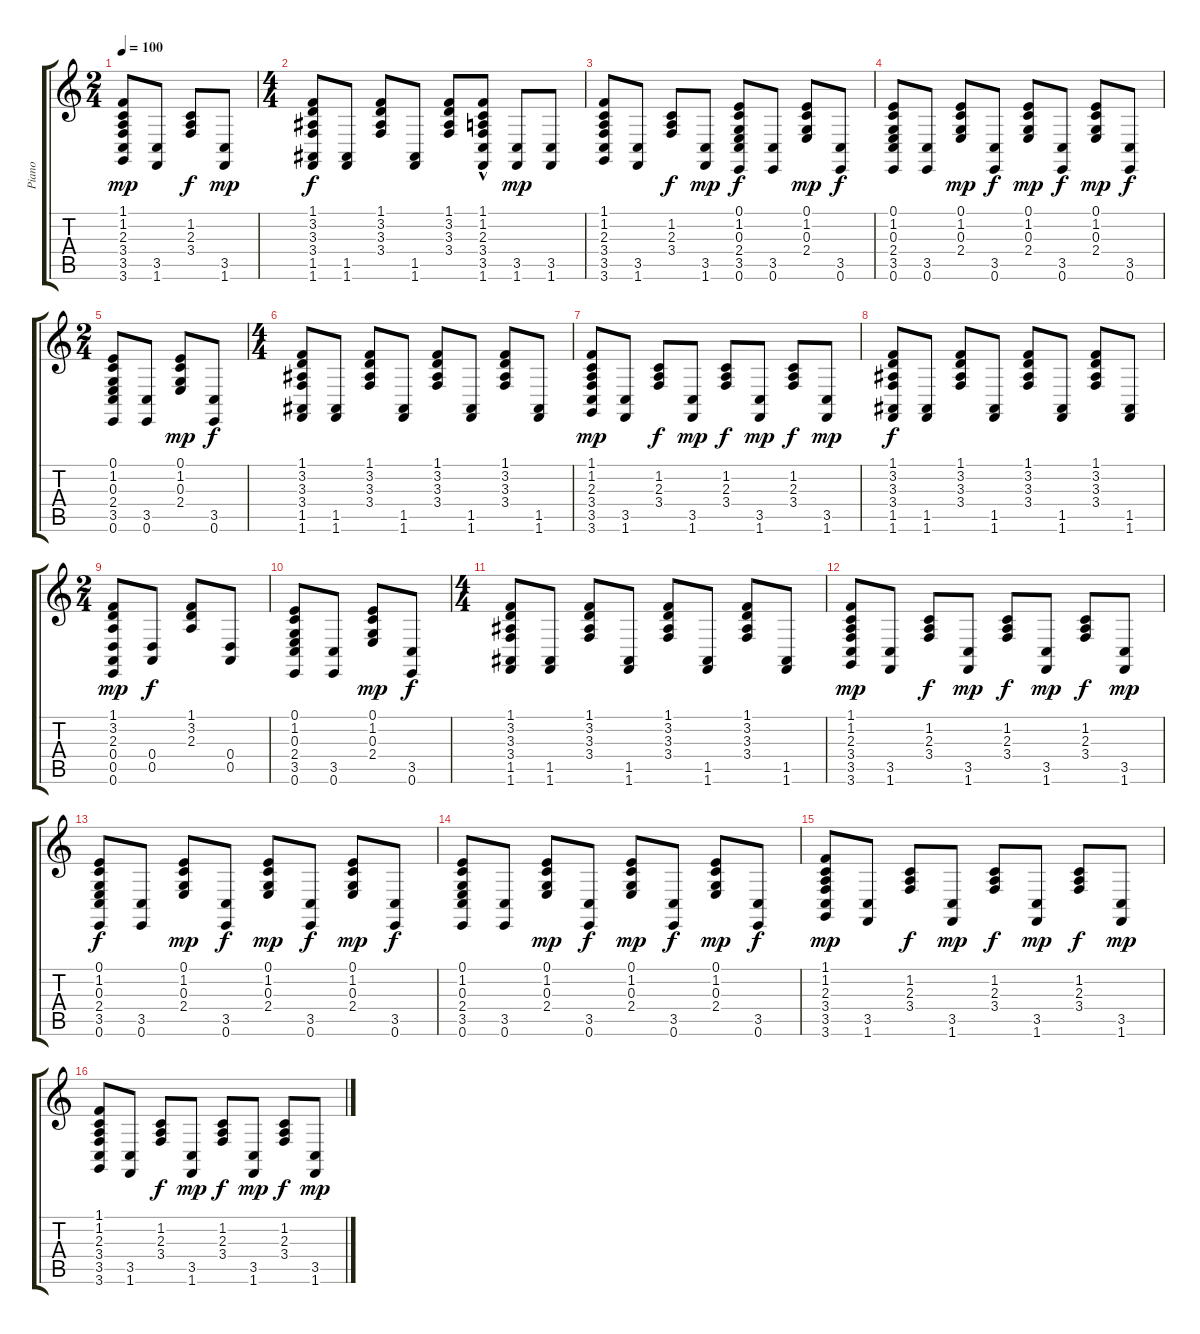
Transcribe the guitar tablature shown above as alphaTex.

\track ("Piano" "Piano") {instrument acousticgrandpiano}
\staff {score tabs}
\tuning (E4 B3 G3 D3 A2 E2) {hide}
\ts (2 4)
\tempo 100
\clef g2
\ks c
(1.1 1.2 2.3 3.4 3.5 3.6).8{dy mp} (3.5 1.6).8 (1.2 2.3 3.4).8{dy f} (3.5 1.6).8{dy mp} |
\ts (4 4)
(1.1 3.2 3.3 3.4 1.5 1.6).8{dy f} (1.5 1.6).8 (1.1 3.2 3.3 3.4).8 (1.5 1.6).8 (1.1 3.2 3.3 3.4).8 (1.1{hac} 1.2{hac} 2.3{hac} 3.4{hac} 3.5 1.6).8 (3.5 1.6).8{dy mp} (3.5 1.6).8 |
(1.1 1.2 2.3 3.4 3.5 3.6).8 (3.5 1.6).8 (1.2 2.3 3.4).8{dy f} (3.5 1.6).8{dy mp} (0.1 1.2 0.3 2.4 3.5 0.6).8{dy f} (3.5 0.6).8 (0.1 1.2 0.3 2.4).8{dy mp} (3.5 0.6).8{dy f} |
(0.1 1.2 0.3 2.4 3.5 0.6).8 (3.5 0.6).8 (0.1 1.2 0.3 2.4).8{dy mp} (3.5 0.6).8{dy f} (0.1 1.2 0.3 2.4).8{dy mp} (3.5 0.6).8{dy f} (0.1 1.2 0.3 2.4).8{dy mp} (3.5 0.6).8{dy f} |
\ts (2 4)
(0.1 1.2 0.3 2.4 3.5 0.6).8 (3.5 0.6).8 (0.1 1.2 0.3 2.4).8{dy mp} (3.5 0.6).8{dy f} |
\ts (4 4)
(1.1 3.2 3.3 3.4 1.5 1.6).8 (1.5 1.6).8 (1.1 3.2 3.3 3.4).8 (1.5 1.6).8 (1.1 3.2 3.3 3.4).8 (1.5 1.6).8 (1.1 3.2 3.3 3.4).8 (1.5 1.6).8 |
(1.1 1.2 2.3 3.4 3.5 3.6).8{dy mp} (3.5 1.6).8 (1.2 2.3 3.4).8{dy f} (3.5 1.6).8{dy mp} (1.2 2.3 3.4).8{dy f} (3.5 1.6).8{dy mp} (1.2 2.3 3.4).8{dy f} (3.5 1.6).8{dy mp} |
(1.1 3.2 3.3 3.4 1.5 1.6).8{dy f} (1.5 1.6).8 (1.1 3.2 3.3 3.4).8 (1.5 1.6).8 (1.1 3.2 3.3 3.4).8 (1.5 1.6).8 (1.1 3.2 3.3 3.4).8 (1.5 1.6).8 |
\ts (2 4)
(1.1 3.2 2.3 0.4 0.5 0.6).8{dy mp} (0.4 0.5).8{dy f} (1.1 3.2 2.3).8 (0.4 0.5).8 |
(0.1 1.2 0.3 2.4 3.5 0.6).8 (3.5 0.6).8 (0.1 1.2 0.3 2.4).8{dy mp} (3.5 0.6).8{dy f} |
\ts (4 4)
(1.1 3.2 3.3 3.4 1.5 1.6).8 (1.5 1.6).8 (1.1 3.2 3.3 3.4).8 (1.5 1.6).8 (1.1 3.2 3.3 3.4).8 (1.5 1.6).8 (1.1 3.2 3.3 3.4).8 (1.5 1.6).8 |
(1.1 1.2 2.3 3.4 3.5 3.6).8{dy mp} (3.5 1.6).8 (1.2 2.3 3.4).8{dy f} (3.5 1.6).8{dy mp} (1.2 2.3 3.4).8{dy f} (3.5 1.6).8{dy mp} (1.2 2.3 3.4).8{dy f} (3.5 1.6).8{dy mp} |
(0.1 1.2 0.3 2.4 3.5 0.6).8{dy f} (3.5 0.6).8 (0.1 1.2 0.3 2.4).8{dy mp} (3.5 0.6).8{dy f} (0.1 1.2 0.3 2.4).8{dy mp} (3.5 0.6).8{dy f} (0.1 1.2 0.3 2.4).8{dy mp} (3.5 0.6).8{dy f} |
(0.1 1.2 0.3 2.4 3.5 0.6).8 (3.5 0.6).8 (0.1 1.2 0.3 2.4).8{dy mp} (3.5 0.6).8{dy f} (0.1 1.2 0.3 2.4).8{dy mp} (3.5 0.6).8{dy f} (0.1 1.2 0.3 2.4).8{dy mp} (3.5 0.6).8{dy f} |
(1.1 1.2 2.3 3.4 3.5 3.6).8{dy mp} (3.5 1.6).8 (1.2 2.3 3.4).8{dy f} (3.5 1.6).8{dy mp} (1.2 2.3 3.4).8{dy f} (3.5 1.6).8{dy mp} (1.2 2.3 3.4).8{dy f} (3.5 1.6).8{dy mp} |
(1.1 1.2 2.3 3.4 3.5 3.6).8 (3.5 1.6).8 (1.2 2.3 3.4).8{dy f} (3.5 1.6).8{dy mp} (1.2 2.3 3.4).8{dy f} (3.5 1.6).8{dy mp} (1.2 2.3 3.4).8{dy f} (3.5 1.6).8{dy mp}
